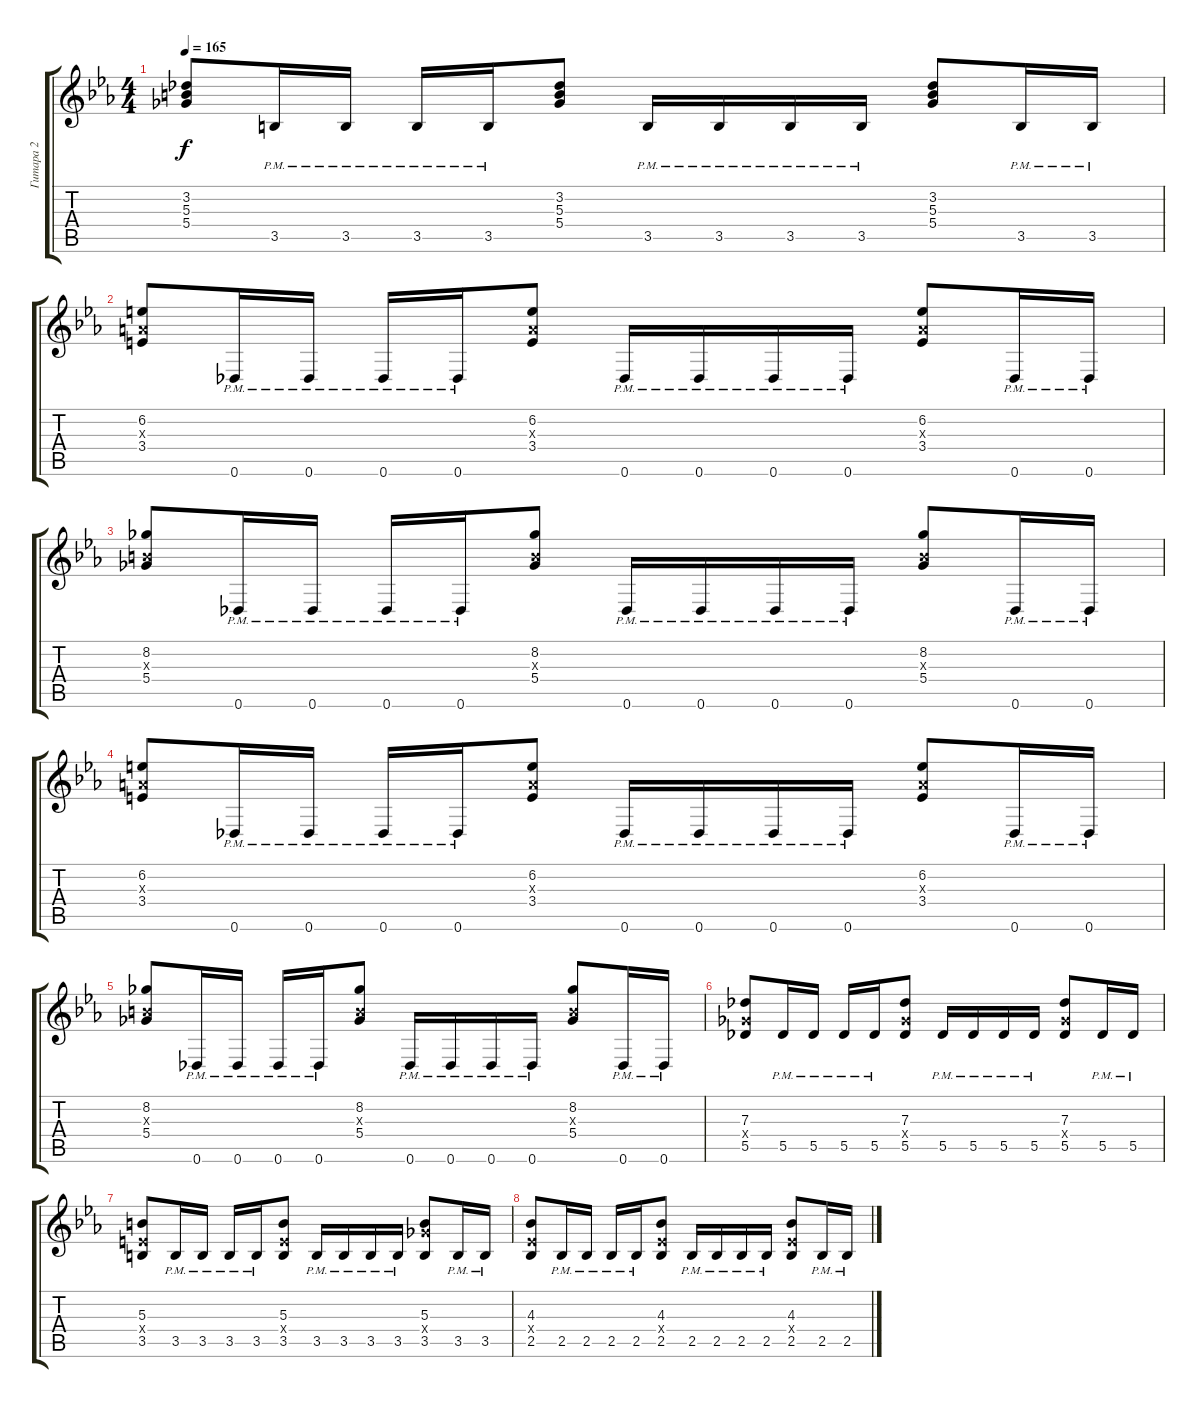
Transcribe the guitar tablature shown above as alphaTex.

\track ("Гитара 2" "Гитара 2") {instrument distortionguitar}
\staff {score tabs}
\tuning (Eb4 Bb3 Gb3 Db3 Ab2 Db2) {hide}
\ts (4 4)
\tempo 165
\clef g2
\ks cminor
(3.2 5.3 5.4).8{dy f} 3.5{pm}.16 3.5{pm}.16 3.5{pm}.16 3.5{pm}.16 (3.2 5.3 5.4).8 3.5{pm}.16 3.5{pm}.16 3.5{pm}.16 3.5{pm}.16 (3.2 5.3 5.4).8 3.5{pm}.16 3.5{pm}.16 |
(6.2 3.3{x} 3.4).8 0.6{pm}.16 0.6{pm}.16 0.6{pm}.16 0.6{pm}.16 (6.2 3.3{x} 3.4).8 0.6{pm}.16 0.6{pm}.16 0.6{pm}.16 0.6{pm}.16 (6.2 3.3{x} 3.4).8 0.6{pm}.16 0.6{pm}.16 |
(8.2 5.3{x} 5.4).8 0.6{pm}.16 0.6{pm}.16 0.6{pm}.16 0.6{pm}.16 (8.2 5.3{x} 5.4).8 0.6{pm}.16 0.6{pm}.16 0.6{pm}.16 0.6{pm}.16 (8.2 5.3{x} 5.4).8 0.6{pm}.16 0.6{pm}.16 |
(6.2 3.3{x} 3.4).8 0.6{pm}.16 0.6{pm}.16 0.6{pm}.16 0.6{pm}.16 (6.2 3.3{x} 3.4).8 0.6{pm}.16 0.6{pm}.16 0.6{pm}.16 0.6{pm}.16 (6.2 3.3{x} 3.4).8 0.6{pm}.16 0.6{pm}.16 |
(8.2 5.3{x} 5.4).8 0.6{pm}.16 0.6{pm}.16 0.6{pm}.16 0.6{pm}.16 (8.2 5.3{x} 5.4).8 0.6{pm}.16 0.6{pm}.16 0.6{pm}.16 0.6{pm}.16 (8.2 5.3{x} 5.4).8 0.6{pm}.16 0.6{pm}.16 |
(7.3 5.4{x} 5.5).8 5.5{pm}.16 5.5{pm}.16 5.5{pm}.16 5.5{pm}.16 (7.3 5.4{x} 5.5).8 5.5{pm}.16 5.5{pm}.16 5.5{pm}.16 5.5{pm}.16 (7.3 5.4{x} 5.5).8 5.5{pm}.16 5.5{pm}.16 |
(5.3 3.4{x} 3.5).8 3.5{pm}.16 3.5{pm}.16 3.5{pm}.16 3.5{pm}.16 (5.3 3.4{x} 3.5).8 3.5{pm}.16 3.5{pm}.16 3.5{pm}.16 3.5{pm}.16 (5.3 5.4{x} 3.5).8 3.5{pm}.16 3.5{pm}.16 |
(4.3 2.4{x} 2.5).8 2.5{pm}.16 2.5{pm}.16 2.5{pm}.16 2.5{pm}.16 (4.3 2.4{x} 2.5).8 2.5{pm}.16 2.5{pm}.16 2.5{pm}.16 2.5{pm}.16 (4.3 2.4{x} 2.5).8 2.5{pm}.16 2.5{pm}.16
